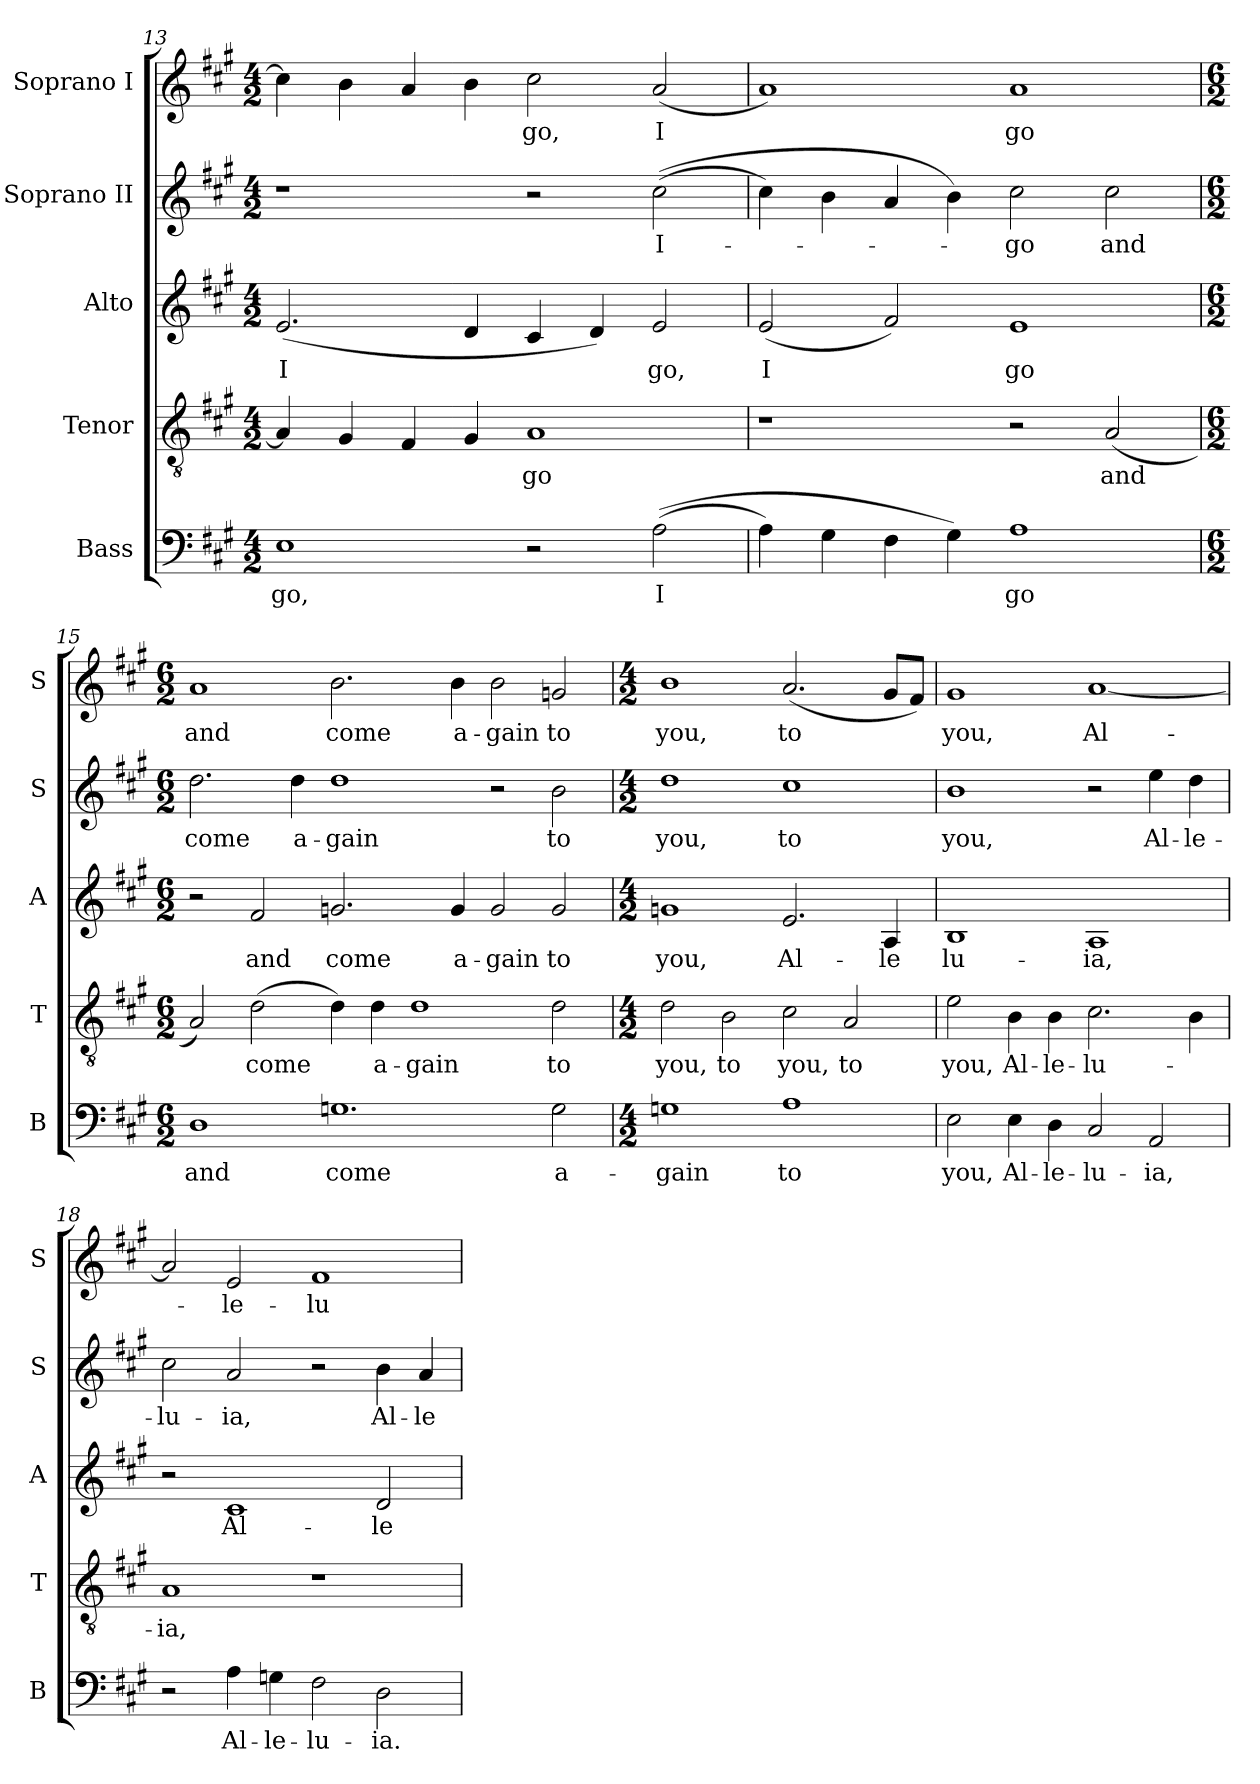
**kern	**text	**kern	**text	**kern	**text	**kern	**text	**kern	**text
*part5	*part5	*part4	*part4	*part3	*part3	*part2	*part2	*part1	*part1
*staff5	*staff5	*staff4	*staff4	*staff3	*staff3	*staff2	*staff2	*staff1	*staff1
*I"Bass	*	*I"Tenor	*	*I"Alto	*	*I"Soprano II	*	*I"Soprano I	*
*I'B	*	*I'T	*	*I'A	*	*I'S	*	*I'S	*
!!LO:LB:g=z
*clefF4	*	*clefGv2	*	*clefG2	*	*clefG2	*	*clefG2	*
*k[f#c#g#]	*	*k[f#c#g#]	*	*k[f#c#g#]	*	*k[f#c#g#]	*	*k[f#c#g#]	*
*A:	*	*A:	*	*A:	*	*A:	*	*A:	*
*M4/2	*	*M4/2	*	*M4/2	*	*M4/2	*	*M4/2	*
=13	=13	=13	=13	=13	=13	=13	=13	=13	=13
1E	-go,	4A/]	.	(2.e/	I	1r	.	4cc#\]	.
.	.	4G#/	.	.	.	.	.	4b\	.
.	.	4F#/	.	.	.	.	.	4a/	.
.	.	4G#/	.	4d/	.	.	.	4b\	.
2r	.	1A	go	4c#/	.	2r	.	2cc#\	go,
.	.	.	.	4d/)	.	.	.	.	.
((2A\	I	.	.	2e/	go,	((2cc#\	I-	(2a/	I
=14	=14	=14	=14	=14	=14	=14	=14	=14	=14
4A\)	.	1r	.	(2e/	I	4cc#\)	.	1a)	.
4G#\	.	.	.	.	.	4b\	.	.	.
4F#\	.	.	.	2f#/)	.	4a/	.	.	.
4G#\)	.	.	.	.	.	4b\)	.	.	.
1A	go	2r	.	1e	go	2cc#\	-go	1a	go
.	.	(2A/	and	.	.	2cc#\	and	.	.
=15	=15	=15	=15	=15	=15	=15	=15	=15	=15
*M6/2	*	*M6/2	*	*M6/2	*	*M6/2	*	*M6/2	*
1D	and	2A/)	.	2r	.	2.dd\	come	1a	and
.	.	(2d\	come	2f#/	and	.	.	.	.
.	.	.	.	.	.	4dd\	a-	.	.
1.Gn	come	4d\)	.	2.gn/	come	1dd	-gain	2.b\	come
.	.	4d\	a-	.	.	.	.	.	.
.	.	1d	-gain	.	.	.	.	.	.
.	.	.	.	4g/	a-	.	.	4b\	a-
.	.	.	.	2g/	-gain	2r	.	2b\	-gain
2G\	a-	2d\	to	2g/	to	2b\	to	2gn/	to
=16	=16	=16	=16	=16	=16	=16	=16	=16	=16
*M4/2	*	*M4/2	*	*M4/2	*	*M4/2	*	*M4/2	*
1Gn	-gain	2d\	you,	1gn	you,	1dd	you,	1b	you,
.	.	2B\	to	.	.	.	.	.	.
1A	to	2c#\	you,	2.e/	Al-	1cc#	to	(2.a/	to
.	.	2A/	to	.	.	.	.	.	.
.	.	.	.	4A/	-le	.	.	8g#/L	.
.	.	.	.	.	.	.	.	8f#/J)	.
=17	=17	=17	=17	=17	=17	=17	=17	=17	=17
2E\	you,	2e\	you,	1B	lu-	1b	you,	1g#	you,
4E\	Al-	4B\	Al-	.	.	.	.	.	.
4D\	-le-	4B\	-le-	.	.	.	.	.	.
2C#/	-lu-	2.c#\	-lu-	1A	-ia,	2r	.	[1a	Al-
2AA/	-ia,	.	.	.	.	4ee\	Al-	.	.
.	.	4B\	.	.	.	4dd\	-le-	.	.
!!LO:PB:g=z
=18	=18	=18	=18	=18	=18	=18	=18	=18	=18
2r	.	1A	-ia,	2r	.	2cc#\	-lu-	2a/]	.
4A\	Al-	.	.	1c#	Al-	2a/	-ia,	2e/	-le-
4Gn\	-le-	.	.	.	.	.	.	.	.
2F#\	-lu-	1r	.	.	.	2r	.	1f#	-lu-
2D\	-ia.	.	.	2d/	-le-	4b\	Al-	.	.
.	.	.	.	.	.	4a/	-le-	.	.
=	=	=	=	=	=	=	=	=	=
*-	*-	*-	*-	*-	*-	*-	*-	*-	*-
